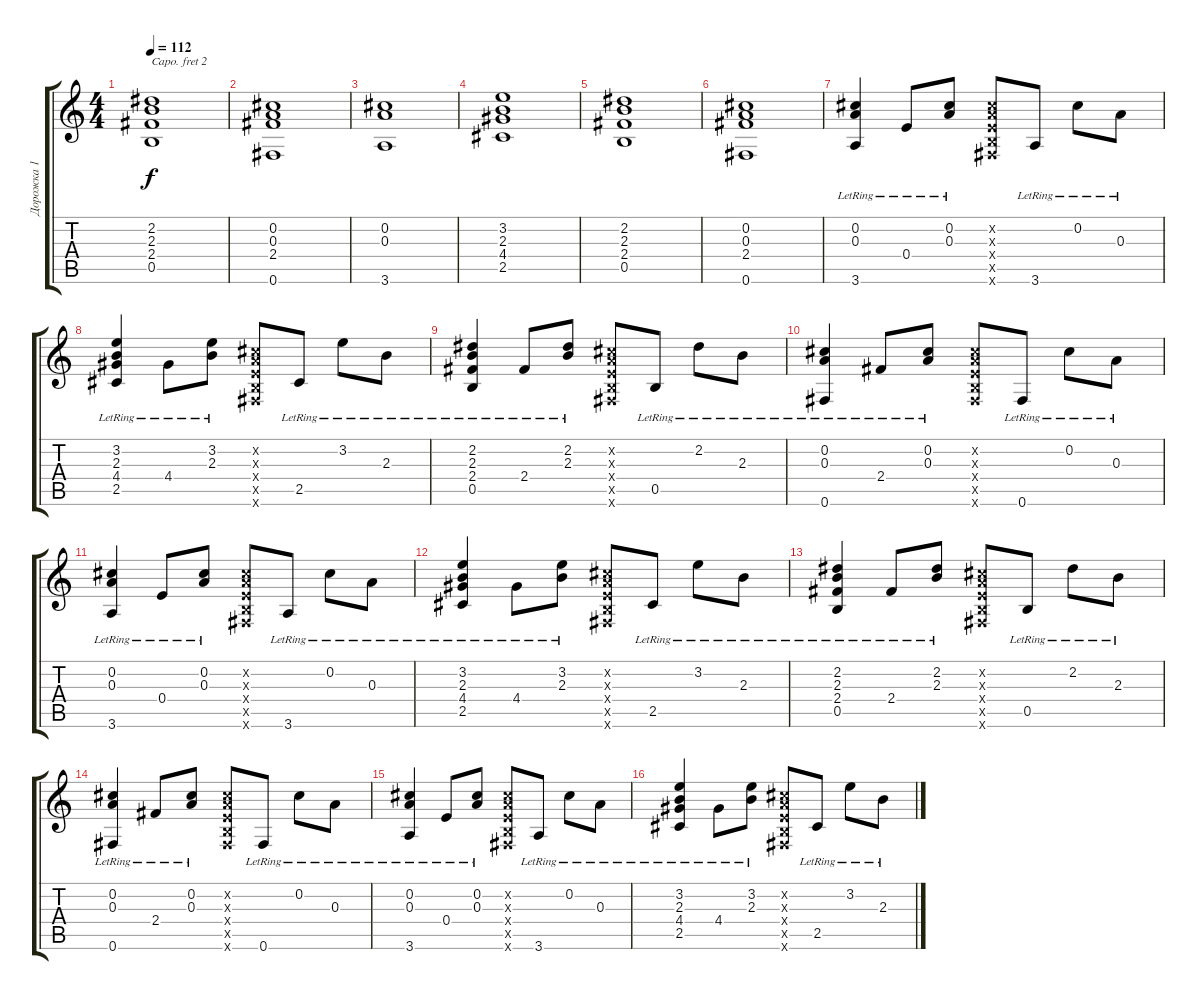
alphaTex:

\track ("Дорожка 1" "Дорожка 1") {instrument acousticguitarnylon}
\staff {score tabs}
\capo 2
\tuning (E4 B3 G3 D3 A2 E2) {hide}
\ts (4 4)
\tempo 112
\clef g2
\ks c
(2.2 2.3 2.4 0.5).1{dy f} |
(0.2 0.3 2.4 0.6).1 |
(0.2 0.3 3.6).1 |
(3.2 2.3 4.4 2.5).1 |
(2.2 2.3 2.4 0.5).1 |
(0.2 0.3 2.4 0.6).1 |
(0.2{lr} 0.3{lr} 3.6{lr}).4 0.4{lr}.8 (0.2{lr} 0.3{lr}).8 (0.2{x} 0.3{x} 0.4{x} 0.5{x} 0.6{x}).8 3.6{lr}.8 0.2{lr}.8 0.3{lr}.8 |
(3.2{lr} 2.3{lr} 4.4{lr} 2.5{lr}).4 4.4{lr}.8 (3.2{lr} 2.3{lr}).8 (0.2{x} 0.3{x} 0.4{x} 0.5{x} 0.6{x}).8 2.5{lr}.8 3.2{lr}.8 2.3{lr}.8 |
(2.2{lr} 2.3{lr} 2.4{lr} 0.5{lr}).4 2.4{lr}.8 (2.2{lr} 2.3{lr}).8 (0.2{x} 0.3{x} 0.4{x} 0.5{x} 0.6{x}).8 0.5{lr}.8 2.2{lr}.8 2.3{lr}.8 |
(0.2{lr} 0.3{lr} 0.6{lr}).4 2.4{lr}.8 (0.2{lr} 0.3{lr}).8 (0.2{x} 0.3{x} 0.4{x} 0.5{x} 0.6{x}).8 0.6{lr}.8 0.2{lr}.8 0.3{lr}.8 |
(0.2{lr} 0.3{lr} 3.6{lr}).4 0.4{lr}.8 (0.2{lr} 0.3{lr}).8 (0.2{x} 0.3{x} 0.4{x} 0.5{x} 0.6{x}).8 3.6{lr}.8 0.2{lr}.8 0.3{lr}.8 |
(3.2{lr} 2.3{lr} 4.4{lr} 2.5{lr}).4 4.4{lr}.8 (3.2{lr} 2.3{lr}).8 (0.2{x} 0.3{x} 0.4{x} 0.5{x} 0.6{x}).8 2.5{lr}.8 3.2{lr}.8 2.3{lr}.8 |
(2.2{lr} 2.3{lr} 2.4{lr} 0.5{lr}).4 2.4{lr}.8 (2.2{lr} 2.3{lr}).8 (0.2{x} 0.3{x} 0.4{x} 0.5{x} 0.6{x}).8 0.5{lr}.8 2.2{lr}.8 2.3{lr}.8 |
(0.2{lr} 0.3{lr} 0.6{lr}).4 2.4{lr}.8 (0.2{lr} 0.3{lr}).8 (0.2{x} 0.3{x} 0.4{x} 0.5{x} 0.6{x}).8 0.6{lr}.8 0.2{lr}.8 0.3{lr}.8 |
(0.2{lr} 0.3{lr} 3.6{lr}).4 0.4{lr}.8 (0.2{lr} 0.3{lr}).8 (0.2{x} 0.3{x} 0.4{x} 0.5{x} 0.6{x}).8 3.6{lr}.8 0.2{lr}.8 0.3{lr}.8 |
(3.2{lr} 2.3{lr} 4.4{lr} 2.5{lr}).4 4.4{lr}.8 (3.2{lr} 2.3{lr}).8 (0.2{x} 0.3{x} 0.4{x} 0.5{x} 0.6{x}).8 2.5{lr}.8 3.2{lr}.8 2.3{lr}.8
